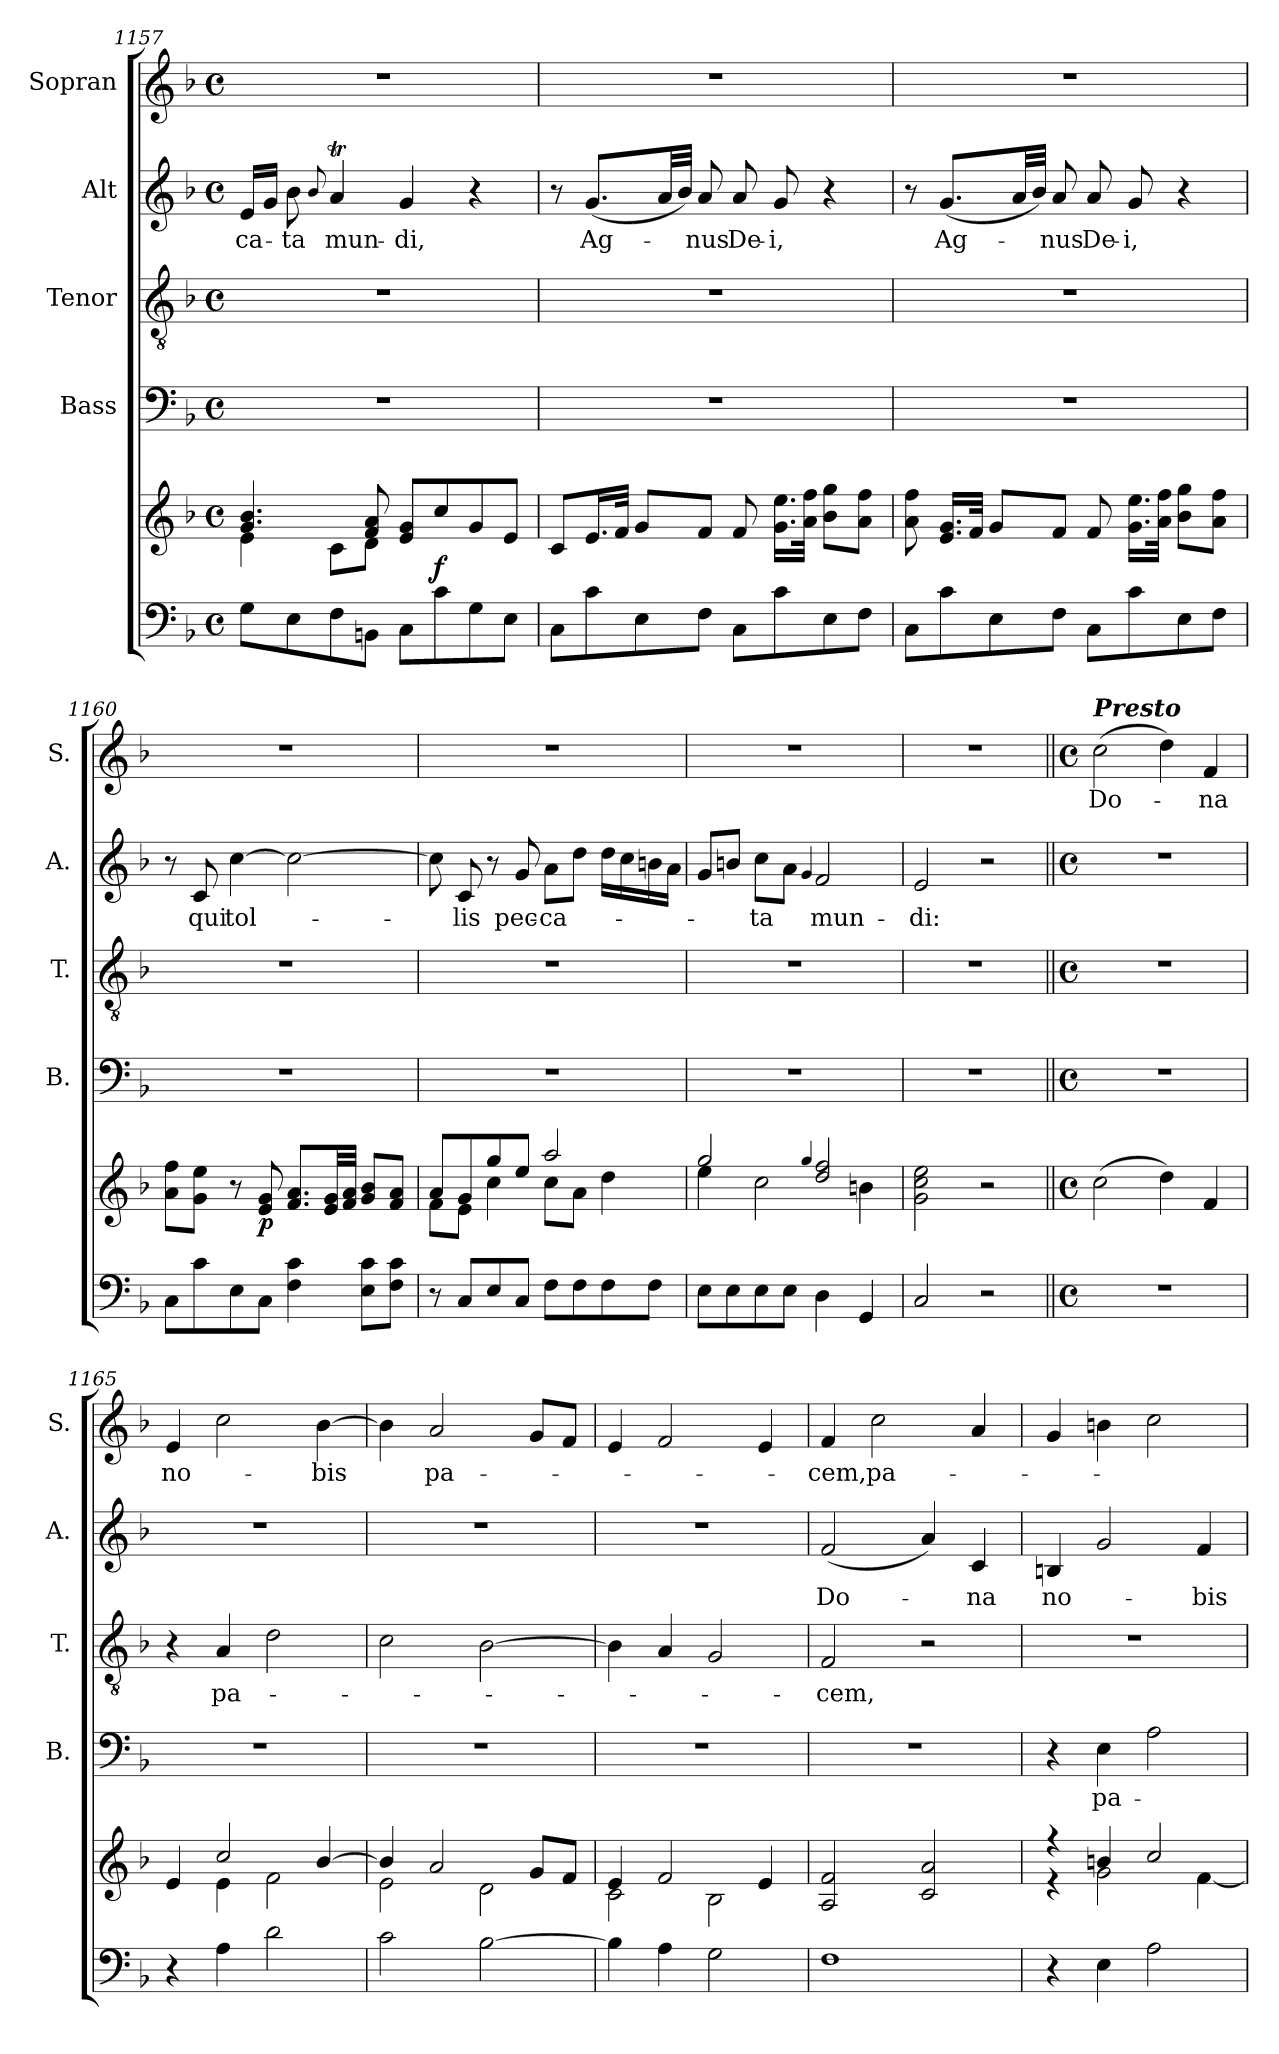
**kern	**kern	**dynam	**kern	**text	**kern	**text	**kern	**text	**kern	**text
*part5	*part5	*part5	*part4	*part4	*part3	*part3	*part2	*part2	*part1	*part1
*staff6	*staff5	*staff5/6	*staff4	*staff4	*staff3	*staff3	*staff2	*staff2	*staff1	*staff1
*	*	*	*I"Bass	*	*I"Tenor	*	*I"Alt	*	*I"Sopran	*
*	*	*	*I'B.	*	*I'T.	*	*I'A.	*	*I'S.	*
*clefF4	*clefG2	*	*clefF4	*	*clefGv2	*	*clefG2	*	*clefG2	*
*k[b-]	*k[b-]	*	*k[b-]	*	*k[b-]	*	*k[b-]	*	*k[b-]	*
*F:	*F:	*	*F:	*	*F:	*	*F:	*	*F:	*
*M4/4	*M4/4	*	*M4/4	*	*M4/4	*	*M4/4	*	*M4/4	*
*met(c)	*met(c)	*	*met(c)	*	*met(c)	*	*met(c)	*	*met(c)	*
=1157	=1157	=1157	=1157	=1157	=1157	=1157	=1157	=1157	=1157	=1157
*	*^	*	*	*	*	*	*	*	*	*
!	!	!	!	!	!	!	!	!	!LO:LY:b	!	!
8G\L	4.g/ 4.b-/	4e\	.	1r	.	1r	.	16e/LL	-ca-	1r	.
.	.	.	.	.	.	.	.	16g/JJ	.	.	.
!	!	!	!	!	!	!	!	!	!LO:LY:b	!	!
8E\	.	.	.	.	.	.	.	8b-\	-ta	.	.
.	.	.	.	.	.	.	.	8qqb-/	.	.	.
!	!	!	!	!	!	!	!	!	!LO:LY:b	!	!
8F\	.	8c\L	.	.	.	.	.	4at/	mun-	.	.
8BBn\J	8f/ 8a/	8d\J	.	.	.	.	.	.	.	.	.
!	!	!	!	!	!	!	!	!	!LO:LY:b	!	!
8C\L	8e/ 8g/L	2ryy	.	.	.	.	.	4g/	-di,	.	.
!	!	!	!LO:DY:a=2	!	!	!	!	!	!	!	!
8c\	8cc/	.	f	.	.	.	.	.	.	.	.
8G\	8g/	.	.	.	.	.	.	4r	.	.	.
8E\J	8e/J	.	.	.	.	.	.	.	.	.	.
*	*v	*v	*	*	*	*	*	*	*	*	*
=1158	=1158	=1158	=1158	=1158	=1158	=1158	=1158	=1158	=1158	=1158
8C\L	8c/L	.	1r	.	1r	.	8r	.	1r	.
!	!	!	!	!	!	!	!	!LO:LY:b	!	!
8c\	16.e/L	.	.	.	.	.	(<8.g/L	Ag-	.	.
.	32f/JJk	.	.	.	.	.	.	.	.	.
8E\	8g/L	.	.	.	.	.	.	.	.	.
.	.	.	.	.	.	.	32a/LL	.	.	.
.	.	.	.	.	.	.	32b-/JJJ)	.	.	.
!	!	!	!	!	!	!	!	!LO:LY:b	!	!
8F\J	8f/J	.	.	.	.	.	8a/	-nus	.	.
!	!	!	!	!	!	!	!	!LO:LY:b	!	!
8C\L	8f/	.	.	.	.	.	8a/	De-	.	.
!	!	!	!	!	!	!	!	!LO:LY:b	!	!
8c\	16.g\ 16.ee\LL	.	.	.	.	.	8g/	-i,	.	.
.	32a\ 32ff\JJk	.	.	.	.	.	.	.	.	.
8E\	8b-\ 8gg\L	.	.	.	.	.	4r	.	.	.
8F\J	8a\ 8ff\J	.	.	.	.	.	.	.	.	.
!!LO:PB:g=z
=1159	=1159	=1159	=1159	=1159	=1159	=1159	=1159	=1159	=1159	=1159
8C\L	8a\ 8ff\	.	1r	.	1r	.	8r	.	1r	.
!	!	!	!	!	!	!	!	!LO:LY:b	!	!
8c\	16.e/ 16.g/LL	.	.	.	.	.	(<8.g/L	Ag-	.	.
.	32f/JJk	.	.	.	.	.	.	.	.	.
8E\	8g/L	.	.	.	.	.	.	.	.	.
.	.	.	.	.	.	.	32a/LL	.	.	.
.	.	.	.	.	.	.	32b-/JJJ)	.	.	.
!	!	!	!	!	!	!	!	!LO:LY:b	!	!
8F\J	8f/J	.	.	.	.	.	8a/	-nus	.	.
!	!	!	!	!	!	!	!	!LO:LY:b	!	!
8C\L	8f/	.	.	.	.	.	8a/	De-	.	.
!	!	!	!	!	!	!	!	!LO:LY:b	!	!
8c\	16.g\ 16.ee\LL	.	.	.	.	.	8g/	-i,	.	.
.	32a\ 32ff\JJk	.	.	.	.	.	.	.	.	.
8E\	8b-\ 8gg\L	.	.	.	.	.	4r	.	.	.
8F\J	8a\ 8ff\J	.	.	.	.	.	.	.	.	.
=1160	=1160	=1160	=1160	=1160	=1160	=1160	=1160	=1160	=1160	=1160
8C\L	8a\ 8ff\L	.	1r	.	1r	.	8r	.	1r	.
!	!	!	!	!	!	!	!	!LO:LY:b	!	!
8c\	8g\ 8ee\J	.	.	.	.	.	8c/	qui	.	.
!	!	!	!	!	!	!	!	!LO:LY:b	!	!
8E\	8r	.	.	.	.	.	[4cc\	tol-	.	.
!	!	!LO:DY:b	!	!	!	!	!	!	!	!
8C\J	8e/ 8g/	p	.	.	.	.	.	.	.	.
4F\ 4c\	8.f/ 8.a/L	.	.	.	.	.	2cc\_	.	.	.
.	32e/ 32g/LL	.	.	.	.	.	.	.	.	.
.	32f/ 32a/JJJ	.	.	.	.	.	.	.	.	.
8E\ 8c\L	8g/ 8b-/L	.	.	.	.	.	.	.	.	.
8F\ 8c\J	8f/ 8a/J	.	.	.	.	.	.	.	.	.
=1161	=1161	=1161	=1161	=1161	=1161	=1161	=1161	=1161	=1161	=1161
*	*^	*	*	*	*	*	*	*	*	*
8r	8a/L	8f\L	.	1r	.	1r	.	8cc\]	.	1r	.
!	!	!	!	!	!	!	!	!	!LO:LY:b	!	!
8C/L	8g/	8e\J	.	.	.	.	.	8c/	-lis	.	.
8E/	8gg/	4cc\	.	.	.	.	.	8r	.	.	.
!	!	!	!	!	!	!	!	!	!LO:LY:b	!	!
8C/J	8ee/J	.	.	.	.	.	.	8g/	pec-	.	.
!	!	!	!	!	!	!	!	!	!LO:LY:b	!	!
8F\L	2aa/	8cc\L	.	.	.	.	.	8a\L	-ca-	.	.
8F\	.	8a\J	.	.	.	.	.	8dd\J	.	.	.
8F\	.	4dd\	.	.	.	.	.	16dd\LL	.	.	.
.	.	.	.	.	.	.	.	16cc\	.	.	.
8F\J	.	.	.	.	.	.	.	16bn\	.	.	.
.	.	.	.	.	.	.	.	16a\JJ	.	.	.
=1162	=1162	=1162	=1162	=1162	=1162	=1162	=1162	=1162	=1162	=1162	=1162
8E\L	2gg/	4ee\	.	1r	.	1r	.	8g/L	.	1r	.
8E\	.	.	.	.	.	.	.	8bn/J	.	.	.
!	!	!	!	!	!	!	!	!	!LO:LY:b	!	!
8E\	.	2cc\	.	.	.	.	.	8cc\L	-ta	.	.
8E\J	.	.	.	.	.	.	.	8a\J	.	.	.
.	4qqgg/	.	.	.	.	.	.	4qqg/	.	.	.
!	!	!	!	!	!	!	!	!	!LO:LY:b	!	!
4D\	2dd/ 2ff/	.	.	.	.	.	.	2f/	mun-	.	.
4GG/	.	4bn\	.	.	.	.	.	.	.	.	.
!!LO:LB:g=z
=1163	=1163	=1163	=1163	=1163	=1163	=1163	=1163	=1163	=1163	=1163	=1163
!	!	!	!	!	!	!	!	!	!LO:LY:b	!	!
*	*v	*v	*	*	*	*	*	*	*	*	*
2C/	2g\ 2cc\ 2ee\	.	1r	.	1r	.	2e/	-di:	1r	.
2r	2r	.	.	.	.	.	2r	.	.	.
=1164||	=1164||	=1164||	=1164||	=1164||	=1164||	=1164||	=1164||	=1164||	=1164||	=1164||
*M4/4	*M4/4	*	*M4/4	*	*M4/4	*	*M4/4	*	*M4/4	*
*met(c)	*met(c)	*	*met(c)	*	*met(c)	*	*met(c)	*	*met(c)	*
!	!	!	!	!	!	!	!	!	!LO:TX:a:Bi:t=Presto	!
!	!	!	!	!	!	!	!	!	!	!LO:LY:b
1r	(>2cc\	.	1r	.	1r	.	1r	.	(>2cc\	Do-
.	4dd\)	.	.	.	.	.	.	.	4dd\)	.
!	!	!	!	!	!	!	!	!	!	!LO:LY:b
.	4f/	.	.	.	.	.	.	.	4f/	-na
=1165	=1165	=1165	=1165	=1165	=1165	=1165	=1165	=1165	=1165	=1165
*	*^	*	*	*	*	*	*	*	*	*
!	!	!	!	!	!	!	!	!	!	!	!LO:LY:b
4r	4e/	4ryy	.	1r	.	4r	.	1r	.	4e/	no-
!	!	!	!	!	!	!	!LO:LY:b	!	!	!	!
4A\	2cc/	4e\	.	.	.	4A/	pa-	.	.	2cc\	.
2d\	.	2f\	.	.	.	2d\	.	.	.	.	.
!	!	!	!	!	!	!	!	!	!	!	!LO:LY:b
.	[>4b-/	.	.	.	.	.	.	.	.	[4b-\	-bis
=1166	=1166	=1166	=1166	=1166	=1166	=1166	=1166	=1166	=1166	=1166	=1166
2c\	4b-/]	2e\	.	1r	.	2c\	.	1r	.	4b-\]	.
!	!	!	!	!	!	!	!	!	!	!	!LO:LY:b
.	2a/	.	.	.	.	.	.	.	.	2a/	pa-
[2B-\	.	2d\	.	.	.	[2B-\	.	.	.	.	.
.	8g/L	.	.	.	.	.	.	.	.	8g/L	.
.	8f/J	.	.	.	.	.	.	.	.	8f/J	.
=1167	=1167	=1167	=1167	=1167	=1167	=1167	=1167	=1167	=1167	=1167	=1167
4B-\]	4e/	2c\	.	1r	.	4B-\]	.	1r	.	4e/	.
4A\	2f/	.	.	.	.	4A/	.	.	.	2f/	.
2G\	.	2B-\	.	.	.	2G/	.	.	.	.	.
.	4e/	.	.	.	.	.	.	.	.	4e/	.
*	*v	*v	*	*	*	*	*	*	*	*	*
=1168	=1168	=1168	=1168	=1168	=1168	=1168	=1168	=1168	=1168	=1168
!	!	!	!	!	!	!LO:LY:b	!	!LO:LY:b	!	!LO:LY:b
1F	2A/ 2f/	.	1r	.	2F/	-cem,	(<2f/	Do-	4f/	-cem,
!	!	!	!	!	!	!	!	!	!	!LO:LY:b
.	.	.	.	.	.	.	.	.	2cc\	pa-
.	2c/ 2a/	.	.	.	2r	.	4a/)	.	.	.
!	!	!	!	!	!	!	!	!LO:LY:b	!	!
.	.	.	.	.	.	.	4c/	-na	4a/	.
!!LO:PB:g=z
=1169	=1169	=1169	=1169	=1169	=1169	=1169	=1169	=1169	=1169	=1169
*	*^	*	*	*	*	*	*	*	*	*
!	!	!	!	!	!	!	!	!	!LO:LY:b	!	!
4r	4r	4r	.	4r	.	1r	.	4Bn/	no-	4g/	.
!	!	!	!	!	!LO:LY:b	!	!	!	!	!	!
4E\	4bn/	2g\	.	4E\	pa-	.	.	2g/	.	4bn\	.
2A\	2cc/	.	.	2A\	.	.	.	.	.	2cc\	.
!	!	!	!	!	!	!	!	!	!LO:LY:b	!	!
.	.	[<4f\	.	.	.	.	.	4f/	-bis	.	.
*	*v	*v	*	*	*	*	*	*	*	*	*
=	=	=	=	=	=	=	=	=	=	=
*-	*-	*-	*-	*-	*-	*-	*-	*-	*-	*-
